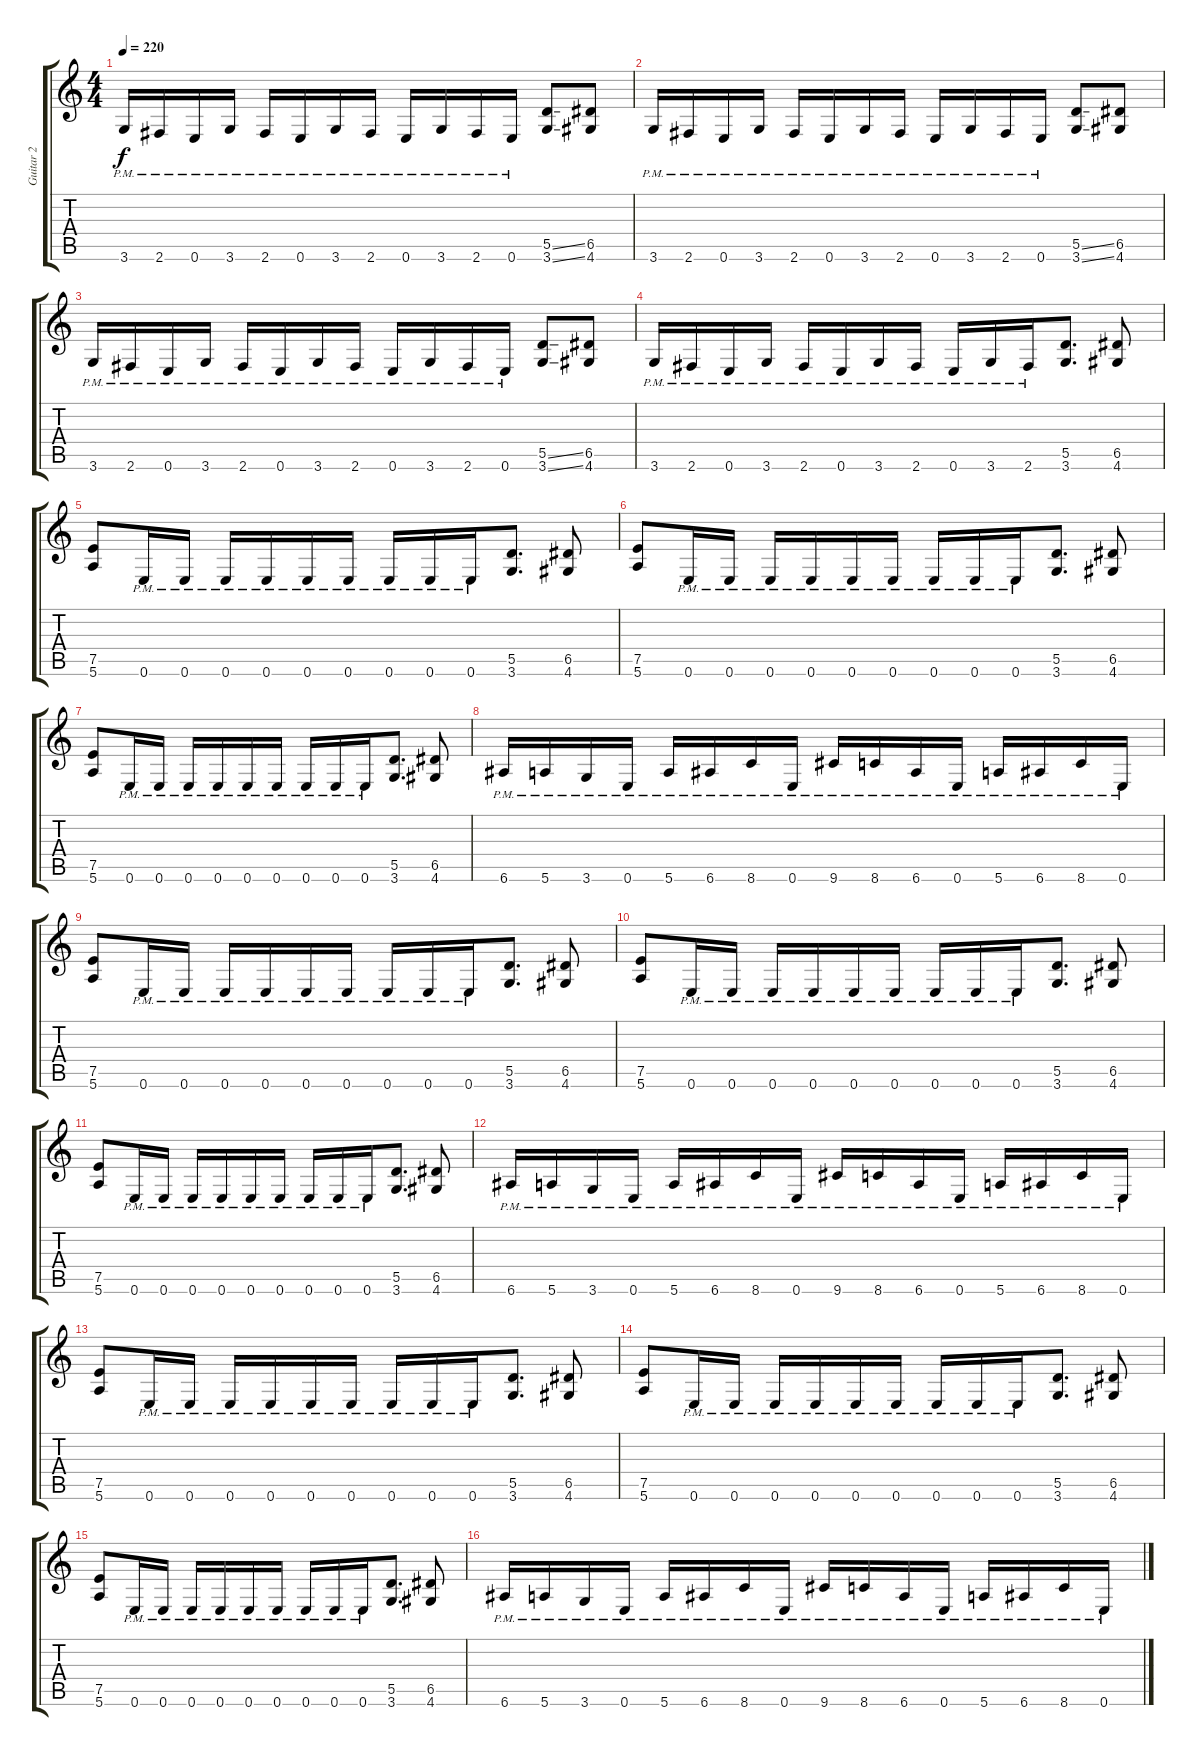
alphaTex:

\track ("Guitar 2" "Guitar 2") {instrument distortionguitar}
\staff {score tabs}
\tuning (E4 B3 G3 D3 A2 E2) {hide}
\ts (4 4)
\tempo 220
\clef g2
\ks c
3.6{pm}.16{dy f} 2.6{pm}.16 0.6{pm}.16 3.6{pm}.16 2.6{pm}.16 0.6{pm}.16 3.6{pm}.16 2.6{pm}.16 0.6{pm}.16 3.6{pm}.16 2.6{pm}.16 0.6{pm}.16 (5.5{ss} 3.6{ss}).8 (6.5 4.6).8 |
3.6{pm}.16 2.6{pm}.16 0.6{pm}.16 3.6{pm}.16 2.6{pm}.16 0.6{pm}.16 3.6{pm}.16 2.6{pm}.16 0.6{pm}.16 3.6{pm}.16 2.6{pm}.16 0.6{pm}.16 (5.5{ss} 3.6{ss}).8 (6.5 4.6).8 |
3.6{pm}.16 2.6{pm}.16 0.6{pm}.16 3.6{pm}.16 2.6{pm}.16 0.6{pm}.16 3.6{pm}.16 2.6{pm}.16 0.6{pm}.16 3.6{pm}.16 2.6{pm}.16 0.6{pm}.16 (5.5{ss} 3.6{ss}).8 (6.5 4.6).8 |
3.6{pm}.16 2.6{pm}.16 0.6{pm}.16 3.6{pm}.16 2.6{pm}.16 0.6{pm}.16 3.6{pm}.16 2.6{pm}.16 0.6{pm}.16 3.6{pm}.16 2.6{pm}.16 (5.5 3.6).8{d} (6.5 4.6).8 |
(7.5 5.6).8 0.6{pm}.16 0.6{pm}.16 0.6{pm}.16 0.6{pm}.16 0.6{pm}.16 0.6{pm}.16 0.6{pm}.16 0.6{pm}.16 0.6{pm}.16 (5.5 3.6).8{d} (6.5 4.6).8 |
(7.5 5.6).8 0.6{pm}.16 0.6{pm}.16 0.6{pm}.16 0.6{pm}.16 0.6{pm}.16 0.6{pm}.16 0.6{pm}.16 0.6{pm}.16 0.6{pm}.16 (5.5 3.6).8{d} (6.5 4.6).8 |
(7.5 5.6).8 0.6{pm}.16 0.6{pm}.16 0.6{pm}.16 0.6{pm}.16 0.6{pm}.16 0.6{pm}.16 0.6{pm}.16 0.6{pm}.16 0.6{pm}.16 (5.5 3.6).8{d} (6.5 4.6).8 |
6.6{pm}.16 5.6{pm}.16 3.6{pm}.16 0.6{pm}.16 5.6{pm}.16 6.6{pm}.16 8.6{pm}.16 0.6{pm}.16 9.6{pm}.16 8.6{pm}.16 6.6{pm}.16 0.6{pm}.16 5.6{pm}.16 6.6{pm}.16 8.6{pm}.16 0.6{pm}.16 |
(7.5 5.6).8 0.6{pm}.16 0.6{pm}.16 0.6{pm}.16 0.6{pm}.16 0.6{pm}.16 0.6{pm}.16 0.6{pm}.16 0.6{pm}.16 0.6{pm}.16 (5.5 3.6).8{d} (6.5 4.6).8 |
(7.5 5.6).8 0.6{pm}.16 0.6{pm}.16 0.6{pm}.16 0.6{pm}.16 0.6{pm}.16 0.6{pm}.16 0.6{pm}.16 0.6{pm}.16 0.6{pm}.16 (5.5 3.6).8{d} (6.5 4.6).8 |
(7.5 5.6).8 0.6{pm}.16 0.6{pm}.16 0.6{pm}.16 0.6{pm}.16 0.6{pm}.16 0.6{pm}.16 0.6{pm}.16 0.6{pm}.16 0.6{pm}.16 (5.5 3.6).8{d} (6.5 4.6).8 |
6.6{pm}.16 5.6{pm}.16 3.6{pm}.16 0.6{pm}.16 5.6{pm}.16 6.6{pm}.16 8.6{pm}.16 0.6{pm}.16 9.6{pm}.16 8.6{pm}.16 6.6{pm}.16 0.6{pm}.16 5.6{pm}.16 6.6{pm}.16 8.6{pm}.16 0.6{pm}.16 |
(7.5 5.6).8 0.6{pm}.16 0.6{pm}.16 0.6{pm}.16 0.6{pm}.16 0.6{pm}.16 0.6{pm}.16 0.6{pm}.16 0.6{pm}.16 0.6{pm}.16 (5.5 3.6).8{d} (6.5 4.6).8 |
(7.5 5.6).8 0.6{pm}.16 0.6{pm}.16 0.6{pm}.16 0.6{pm}.16 0.6{pm}.16 0.6{pm}.16 0.6{pm}.16 0.6{pm}.16 0.6{pm}.16 (5.5 3.6).8{d} (6.5 4.6).8 |
(7.5 5.6).8 0.6{pm}.16 0.6{pm}.16 0.6{pm}.16 0.6{pm}.16 0.6{pm}.16 0.6{pm}.16 0.6{pm}.16 0.6{pm}.16 0.6{pm}.16 (5.5 3.6).8{d} (6.5 4.6).8 |
6.6{pm}.16 5.6{pm}.16 3.6{pm}.16 0.6{pm}.16 5.6{pm}.16 6.6{pm}.16 8.6{pm}.16 0.6{pm}.16 9.6{pm}.16 8.6{pm}.16 6.6{pm}.16 0.6{pm}.16 5.6{pm}.16 6.6{pm}.16 8.6{pm}.16 0.6{pm}.16
